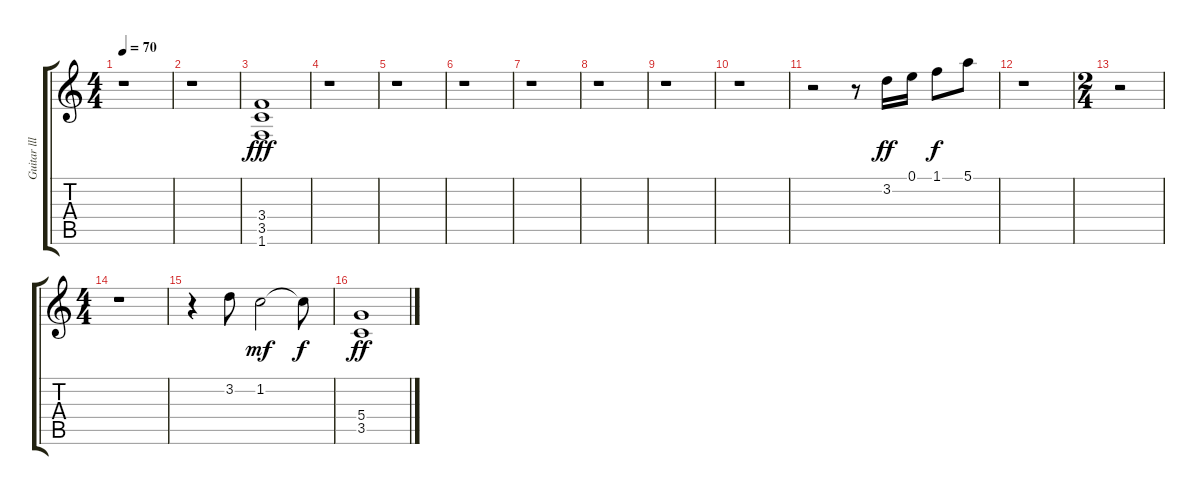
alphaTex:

\track ("Guitar lll" "Guitar lll") {instrument acousticguitarnylon}
\staff {score tabs}
\tuning (E4 B3 G3 D3 A2 E2) {hide}
\ts (4 4)
\tempo 70
\clef g2
\ks c
r.1{dy fff instrument acousticguitarnylon} |
r.1 |
(3.4 3.5 1.6).1 |
r.1 |
r.1 |
r.1 |
r.1 |
r.1 |
r.1 |
r.1 |
r.2 r.8 3.2.16{dy ff} 0.1.16 1.1.8{dy f} 5.1.8 |
r.1 |
\ts (2 4)
r.2 |
\ts (4 4)
r.1 |
r.4 3.2.8 1.2.2{dy mf} 1.2{t}.8{dy f} |
(5.4 3.5).1{dy ff}
